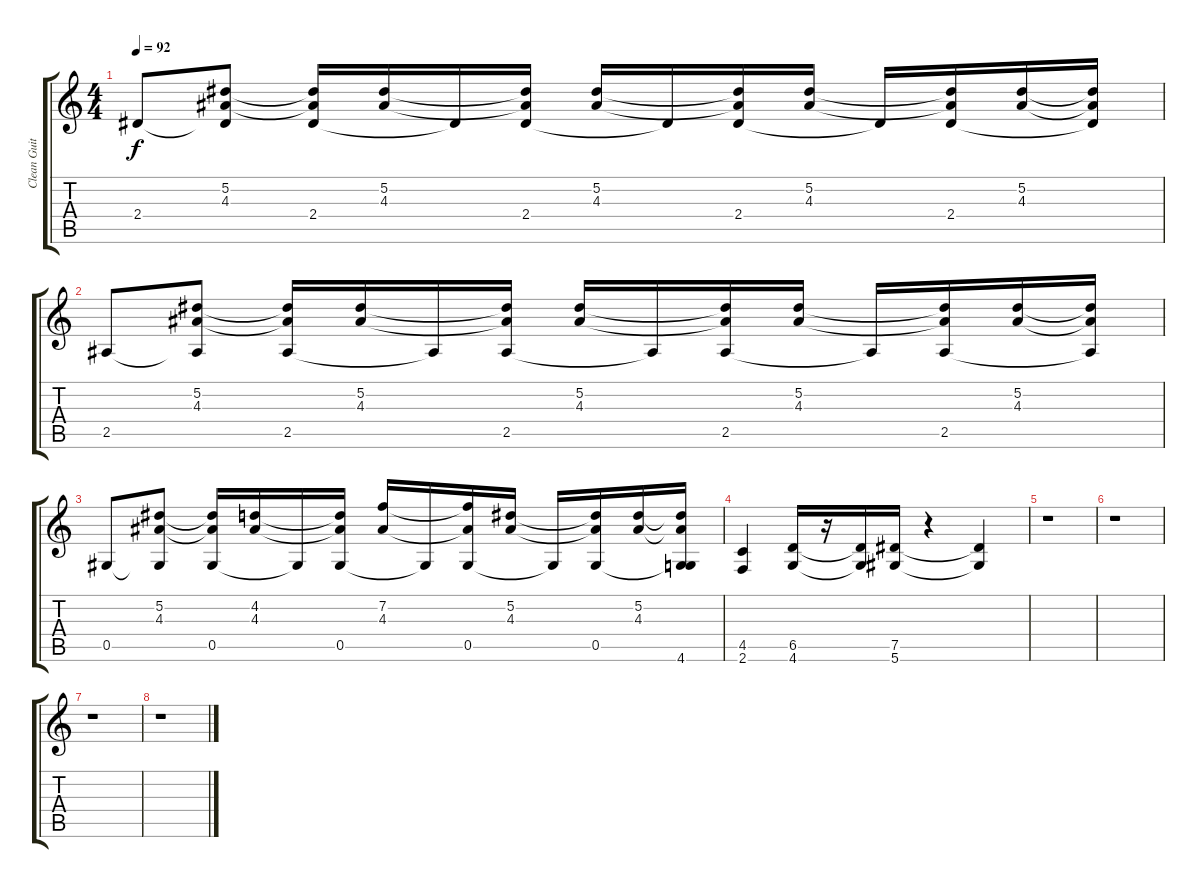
\track ("Clean Guitar" "Clean Guit") {instrument electricguitarclean}
\staff {score tabs}
\tuning (Eb4 Bb3 Gb3 Db3 Ab2 Eb2) {hide}
\ts (4 4)
\tempo 92
\clef g2
\ks c
2.4.8{dy f} (5.2 4.3 2.4{t}).8 (5.2{t} 4.3{t} 2.4).16 (5.2 4.3).16 2.4{t}.16 (5.2{t} 4.3{t} 2.4).16 (5.2 4.3).16 2.4{t}.16 (5.2{t} 4.3{t} 2.4).16 (5.2 4.3).16 2.4{t}.16 (5.2{t} 4.3{t} 2.4).16 (5.2 4.3).16 (5.2{t} 4.3{t} 2.4{t}).16 |
2.5.8 (5.2 4.3 2.5{t}).8 (5.2{t} 4.3{t} 2.5).16 (5.2 4.3).16 2.5{t}.16 (5.2{t} 4.3{t} 2.5).16 (5.2 4.3).16 2.5{t}.16 (5.2{t} 4.3{t} 2.5).16 (5.2 4.3).16 2.5{t}.16 (5.2{t} 4.3{t} 2.5).16 (5.2 4.3).16 (5.2{t} 4.3{t} 2.5{t}).16 |
0.5.8 (5.2 4.3 0.5{t}).8 (5.2{t} 4.3{t} 0.5).16 (4.2 4.3).16 0.5{t}.16 (4.2{t} 4.3{t} 0.5).16 (7.2 4.3).16 0.5{t}.16 (7.2{t} 4.3{t} 0.5).16 (5.2 4.3).16 0.5{t}.16 (5.2{t} 4.3{t} 0.5).16 (5.2 4.3).16 (5.2{t} 4.3{t} 0.5{t} 4.6{t}).16 |
(4.5 2.6).4 (6.5 4.6).16 r.16 (6.5{t} 4.6{t}).16 (7.5 5.6).16 r.4 (7.5{t} 5.6{t}).4 |
r.1 |
r.1 |
r.1 |
r.1
